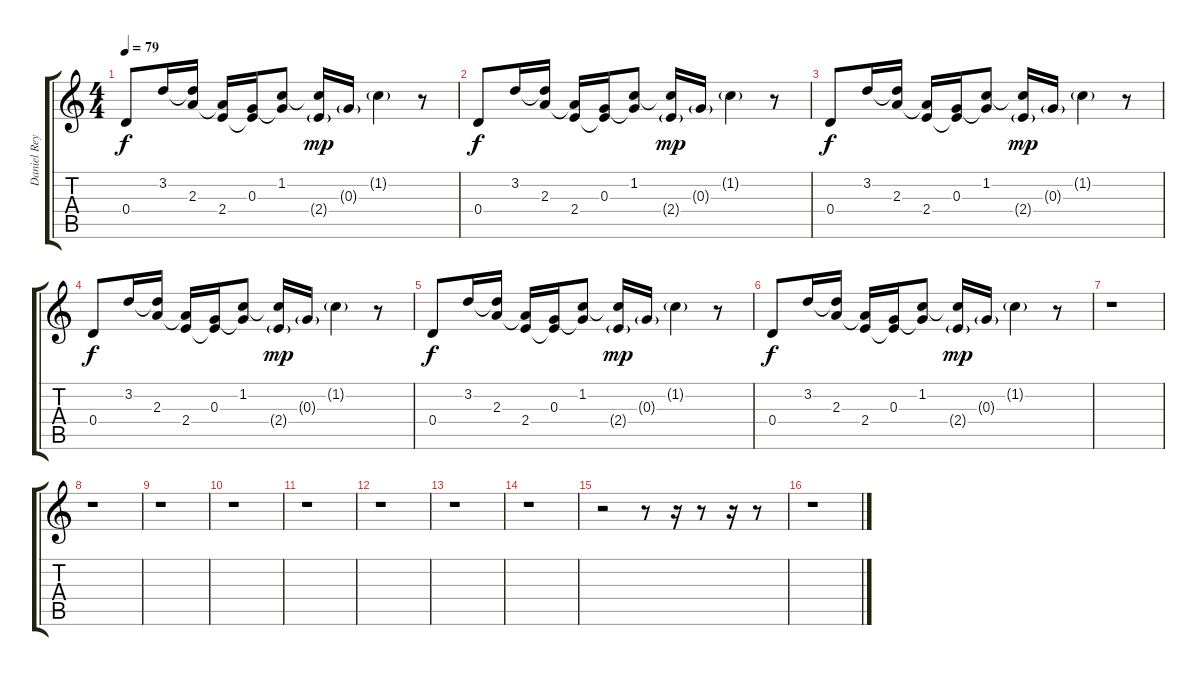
\track ("Daniel Rey" "Daniel Rey") {instrument electricguitarclean}
\staff {score tabs}
\tuning (E4 B3 G3 D3 A2 E2) {hide}
\ts (4 4)
\tempo 79
\clef g2
\ks c
0.4.8{dy f instrument electricguitarclean} 3.2.16 (3.2{t} 2.3).16 (2.3{t} 2.4).16 (0.3 2.4{t}).16 (1.2 0.3{t}).8 (1.2{t} 2.4{g}).16{dy mp} 0.3{g}.16 1.2{g}.4 r.8 |
0.4.8{dy f} 3.2.16 (3.2{t} 2.3).16 (2.3{t} 2.4).16 (0.3 2.4{t}).16 (1.2 0.3{t}).8 (1.2{t} 2.4{g}).16{dy mp} 0.3{g}.16 1.2{g}.4 r.8 |
0.4.8{dy f} 3.2.16 (3.2{t} 2.3).16 (2.3{t} 2.4).16 (0.3 2.4{t}).16 (1.2 0.3{t}).8 (1.2{t} 2.4{g}).16{dy mp} 0.3{g}.16 1.2{g}.4 r.8 |
0.4.8{dy f} 3.2.16 (3.2{t} 2.3).16 (2.3{t} 2.4).16 (0.3 2.4{t}).16 (1.2 0.3{t}).8 (1.2{t} 2.4{g}).16{dy mp} 0.3{g}.16 1.2{g}.4 r.8 |
0.4.8{dy f} 3.2.16 (3.2{t} 2.3).16 (2.3{t} 2.4).16 (0.3 2.4{t}).16 (1.2 0.3{t}).8 (1.2{t} 2.4{g}).16{dy mp} 0.3{g}.16 1.2{g}.4 r.8 |
0.4.8{dy f} 3.2.16 (3.2{t} 2.3).16 (2.3{t} 2.4).16 (0.3 2.4{t}).16 (1.2 0.3{t}).8 (1.2{t} 2.4{g}).16{dy mp} 0.3{g}.16 1.2{g}.4 r.8 |
r.1 |
r.1 |
r.1 |
r.1 |
r.1 |
r.1 |
r.1 |
r.1 |
r.2 r.8 r.16 r.8 r.16 r.8 |
r.1
